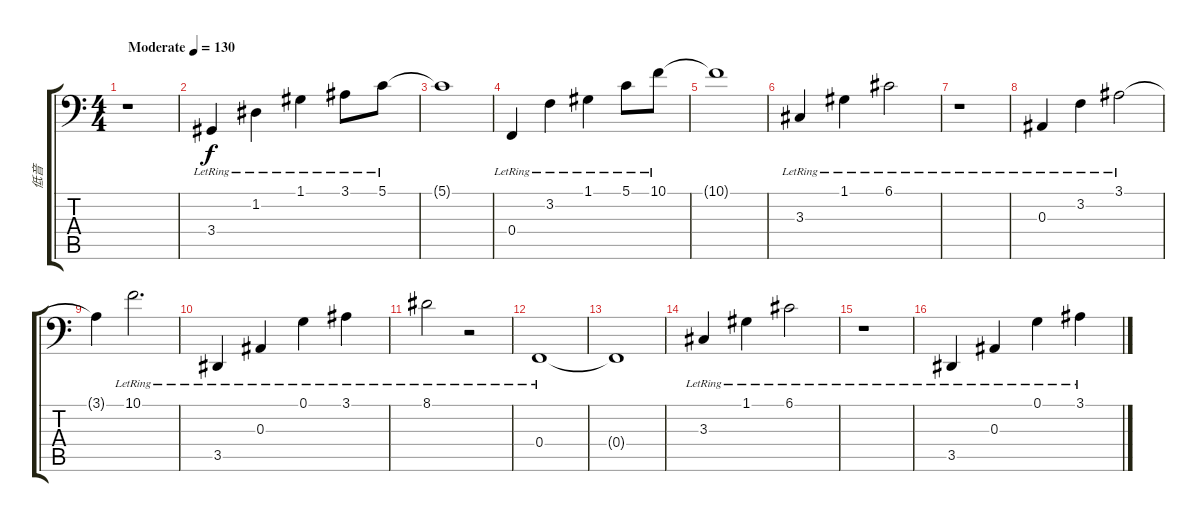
\track ("低音" "低音") {instrument acousticgrandpiano}
\staff {score tabs}
\tuning (G3 D3 Bb2 F2 C2 G1) {hide}
\ts (4 4)
\tempo (130 "Moderate")
\clef f4
\ks c
r.1{dy f instrument acousticgrandpiano} |
3.4{lr}.4 1.2{lr}.4 1.1{lr}.4 3.1{lr}.8 5.1{lr}.8 |
5.1{t}.1 |
0.4{lr}.4 3.2{lr}.4 1.1{lr}.4{txt ""} 5.1{lr}.8 10.1{lr}.8 |
10.1{t}.1 |
3.3{lr}.4 1.1{lr}.4 6.1{lr}.2 |
r.1 |
0.3{lr}.4 3.2{lr}.4 3.1{lr}.2 |
3.1{t}.4 10.1{lr}.2{d} |
3.5{lr}.4 0.3{lr}.4 0.1{lr}.4 3.1{lr}.4 |
8.1{lr}.2 r.2 |
0.4{lr}.1 |
0.4{t}.1 |
3.3{lr}.4 1.1{lr}.4 6.1{lr}.2 |
r.1 |
3.5{lr}.4 0.3{lr}.4 0.1{lr}.4 3.1{lr}.4
